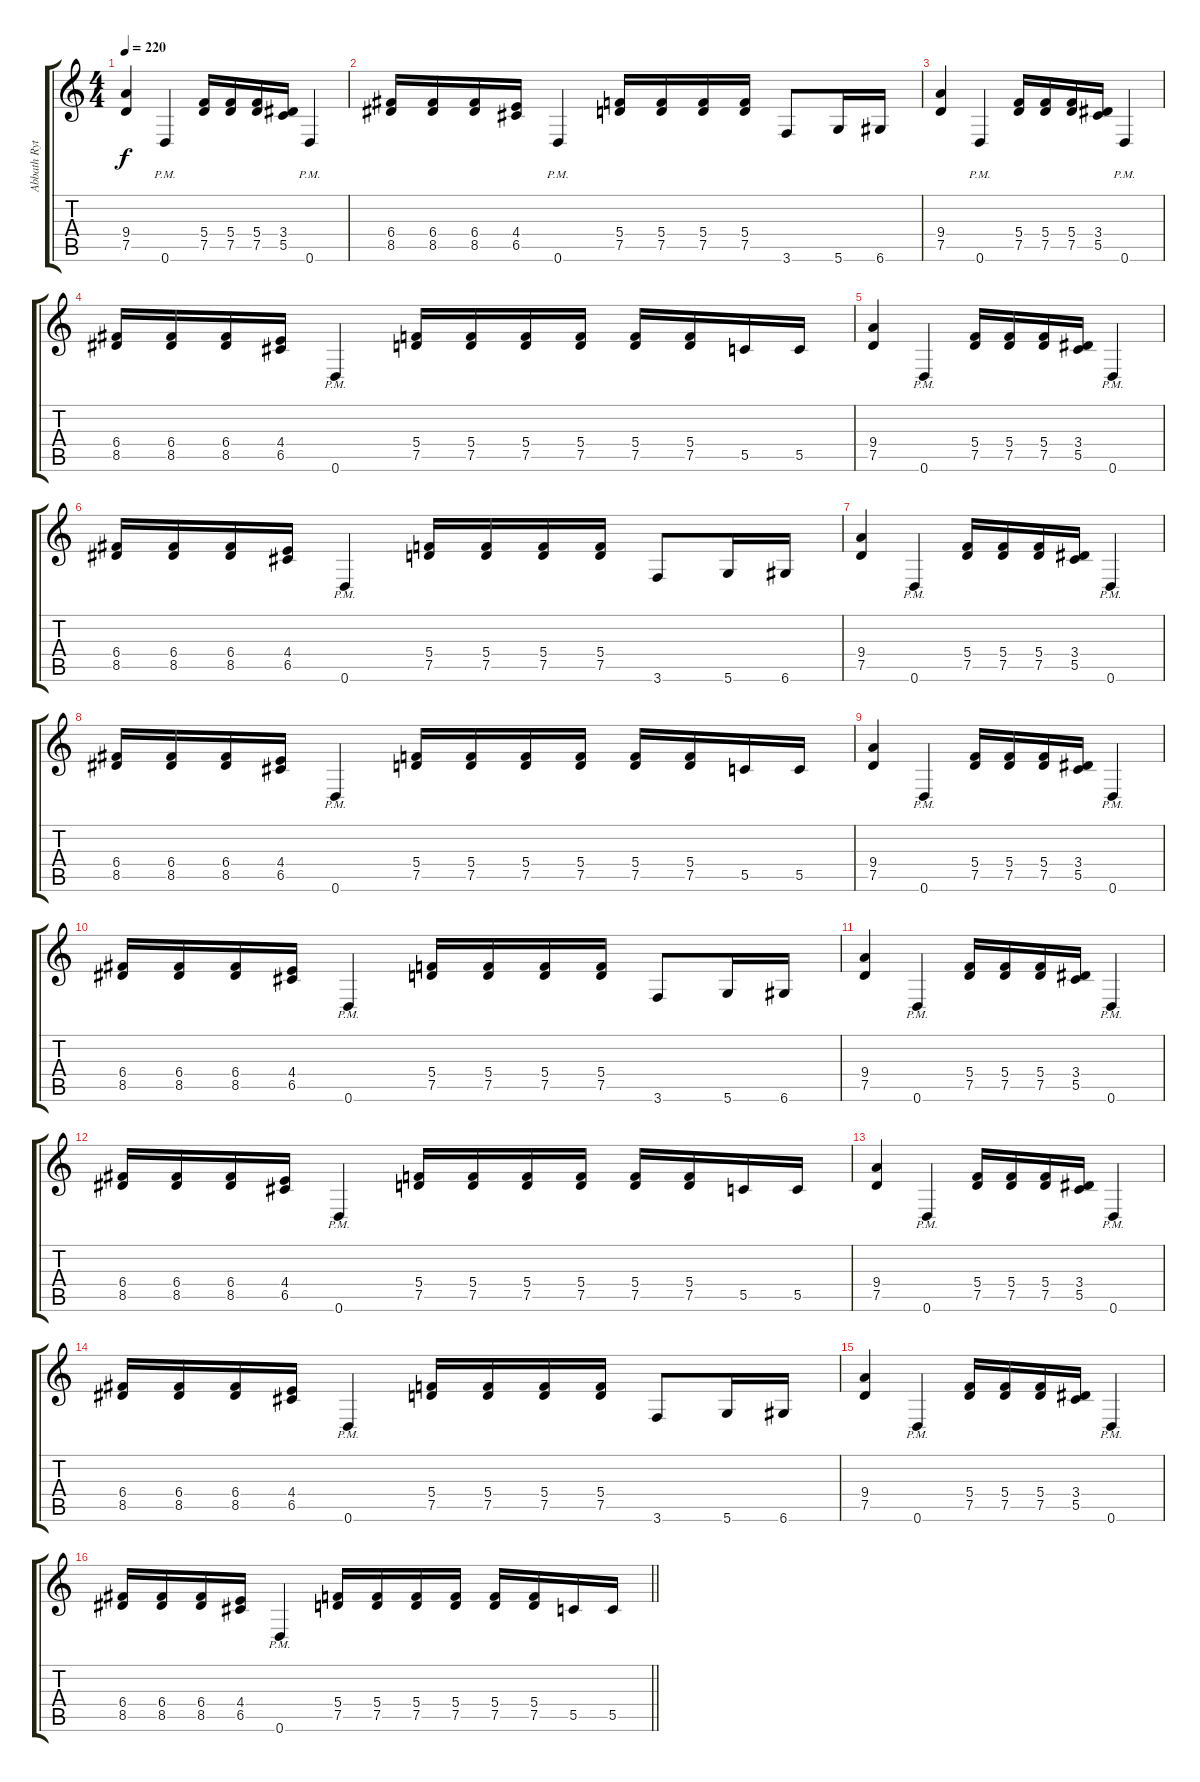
\track ("Abbath Rythm Guitar" "Abbath Ryt") {instrument distortionguitar}
\staff {score tabs}
\tuning (D4 A3 F3 C3 G2 D2) {hide}
\ts (4 4)
\tempo 220
\clef g2
\ks c
(9.4 7.5).4{dy f} 0.6{pm}.4 (5.4 7.5).16 (5.4 7.5).16 (5.4 7.5).16 (3.4 5.5).16 0.6{pm}.4 |
(6.4 8.5).16 (6.4 8.5).16 (6.4 8.5).16 (4.4 6.5).16 0.6{pm}.4 (5.4 7.5).16 (5.4 7.5).16 (5.4 7.5).16 (5.4 7.5).16 3.6.8 5.6.16 6.6.16 |
(9.4 7.5).4 0.6{pm}.4 (5.4 7.5).16 (5.4 7.5).16 (5.4 7.5).16 (3.4 5.5).16 0.6{pm}.4 |
(6.4 8.5).16 (6.4 8.5).16 (6.4 8.5).16 (4.4 6.5).16 0.6{pm}.4 (5.4 7.5).16 (5.4 7.5).16 (5.4 7.5).16 (5.4 7.5).16 (5.4 7.5).16 (5.4 7.5).16 5.5.16 5.5.16 |
(9.4 7.5).4 0.6{pm}.4 (5.4 7.5).16 (5.4 7.5).16 (5.4 7.5).16 (3.4 5.5).16 0.6{pm}.4 |
(6.4 8.5).16 (6.4 8.5).16 (6.4 8.5).16 (4.4 6.5).16 0.6{pm}.4 (5.4 7.5).16 (5.4 7.5).16 (5.4 7.5).16 (5.4 7.5).16 3.6.8 5.6.16 6.6.16 |
(9.4 7.5).4 0.6{pm}.4 (5.4 7.5).16 (5.4 7.5).16 (5.4 7.5).16 (3.4 5.5).16 0.6{pm}.4 |
(6.4 8.5).16 (6.4 8.5).16 (6.4 8.5).16 (4.4 6.5).16 0.6{pm}.4 (5.4 7.5).16 (5.4 7.5).16 (5.4 7.5).16 (5.4 7.5).16 (5.4 7.5).16 (5.4 7.5).16 5.5.16 5.5.16 |
(9.4 7.5).4 0.6{pm}.4 (5.4 7.5).16 (5.4 7.5).16 (5.4 7.5).16 (3.4 5.5).16 0.6{pm}.4 |
(6.4 8.5).16 (6.4 8.5).16 (6.4 8.5).16 (4.4 6.5).16 0.6{pm}.4 (5.4 7.5).16 (5.4 7.5).16 (5.4 7.5).16 (5.4 7.5).16 3.6.8 5.6.16 6.6.16 |
(9.4 7.5).4 0.6{pm}.4 (5.4 7.5).16 (5.4 7.5).16 (5.4 7.5).16 (3.4 5.5).16 0.6{pm}.4 |
(6.4 8.5).16 (6.4 8.5).16 (6.4 8.5).16 (4.4 6.5).16 0.6{pm}.4 (5.4 7.5).16 (5.4 7.5).16 (5.4 7.5).16 (5.4 7.5).16 (5.4 7.5).16 (5.4 7.5).16 5.5.16 5.5.16 |
(9.4 7.5).4 0.6{pm}.4 (5.4 7.5).16 (5.4 7.5).16 (5.4 7.5).16 (3.4 5.5).16 0.6{pm}.4 |
(6.4 8.5).16 (6.4 8.5).16 (6.4 8.5).16 (4.4 6.5).16 0.6{pm}.4 (5.4 7.5).16 (5.4 7.5).16 (5.4 7.5).16 (5.4 7.5).16 3.6.8 5.6.16 6.6.16 |
(9.4 7.5).4 0.6{pm}.4 (5.4 7.5).16 (5.4 7.5).16 (5.4 7.5).16 (3.4 5.5).16 0.6{pm}.4 |
\barLineRight lightlight
(6.4 8.5).16 (6.4 8.5).16 (6.4 8.5).16 (4.4 6.5).16 0.6{pm}.4 (5.4 7.5).16 (5.4 7.5).16 (5.4 7.5).16 (5.4 7.5).16 (5.4 7.5).16 (5.4 7.5).16 5.5.16 5.5.16
